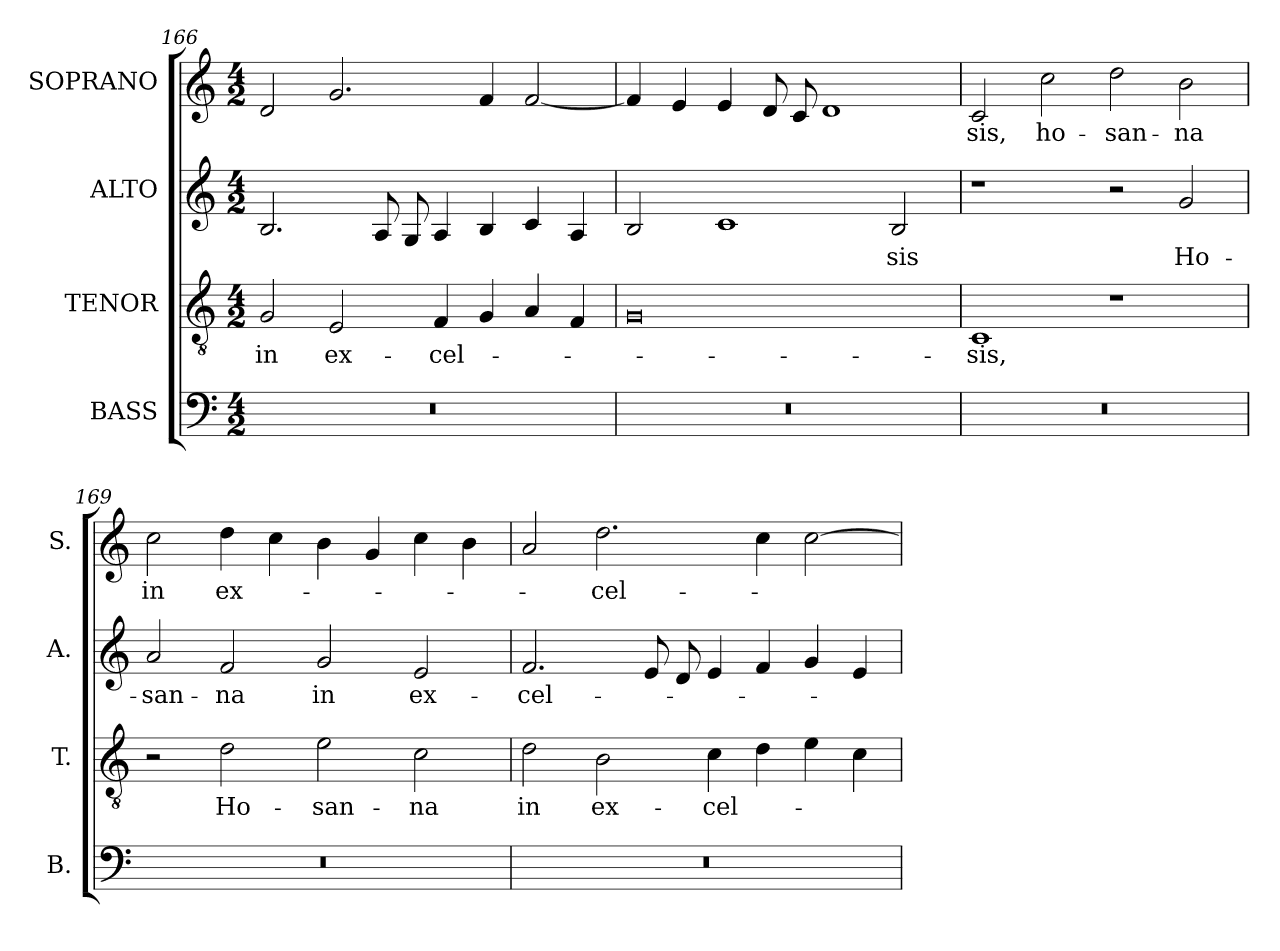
**kern	**kern	**text	**kern	**text	**kern	**text
*part4	*part3	*part3	*part2	*part2	*part1	*part1
*staff4	*staff3	*staff3	*staff2	*staff2	*staff1	*staff1
*I"BASS	*I"TENOR	*	*I"ALTO	*	*I"SOPRANO	*
*I'B.	*I'T.	*	*I'A.	*	*I'S.	*
*clefF4	*clefGv2	*	*clefG2	*	*clefG2	*
*	*ITrd7c12	*	*	*	*	*
*k[]	*k[]	*	*k[]	*	*k[]	*
*C:	*C:	*	*C:	*	*C:	*
*M4/2	*M4/2	*	*M4/2	*	*M4/2	*
=166	=166	=166	=166	=166	=166	=166
!LO:N:vis=1	!	!	!	!	!	!
!	!	!LO:LY:b:color=#000000	!	!	!	!
0r	2GGi/	in	2.Bi/	.	2di/	.
!	!	!LO:LY:b:color=#000000	!	!	!	!
.	2EEi/	ex-	.	.	2.gi/	.
.	.	.	8Ai/	.	.	.
.	.	.	8Gi/	.	.	.
!	!	!LO:LY:b:color=#000000	!	!	!	!
.	4FFi/	-cel-	4Ai/	.	.	.
.	4GGi/	.	4Bi/	.	4fi/	.
.	4AAi/	.	4ci/	.	[2fi/	.
.	4FFi/	.	4Ai/	.	.	.
!!LO:LB:g=z
=167	=167	=167	=167	=167	=167	=167
!LO:N:vis=1	!	!	!	!	!	!
0r	0GGi	.	2Bi/	.	4fi/]	.
.	.	.	.	.	4ei/	.
.	.	.	1ci	.	4ei/	.
.	.	.	.	.	8di/	.
.	.	.	.	.	8ci/	.
.	.	.	.	.	1di	.
!	!	!	!	!LO:LY:b:color=#000000	!	!
.	.	.	2Bi/	-sis	.	.
=168	=168	=168	=168	=168	=168	=168
!LO:N:vis=1	!	!	!	!	!	!
!	!	!LO:LY:b:color=#000000	!	!	!	!
!	!	!	!	!	!	!LO:LY:b:color=#000000
0r	1CCi	-sis,	1r	.	2ci/	-sis,
!	!	!	!	!	!	!LO:LY:b:color=#000000
.	.	.	.	.	2cci\	ho-
!	!	!	!	!	!	!LO:LY:b:color=#000000
.	1r	.	2r	.	2ddi\	-san-
!	!	!	!	!LO:LY:b:color=#000000	!	!
!	!	!	!	!	!	!LO:LY:b:color=#000000
.	.	.	2gi/	Ho-	2bi\	-na
=169	=169	=169	=169	=169	=169	=169
!LO:N:vis=1	!	!	!	!	!	!
!	!	!	!	!LO:LY:b:color=#000000	!	!
!	!	!	!	!	!	!LO:LY:b:color=#000000
0r	2r	.	2ai/	-san-	2cci\	in
!	!	!LO:LY:b:color=#000000	!	!	!	!
!	!	!	!	!LO:LY:b:color=#000000	!	!
!	!	!	!	!	!	!LO:LY:b:color=#000000
.	2Di\	Ho-	2fi/	-na	4ddi\	ex-
.	.	.	.	.	4cci\	.
!	!	!LO:LY:b:color=#000000	!	!	!	!
!	!	!	!	!LO:LY:b:color=#000000	!	!
.	2Ei\	-san-	2gi/	in	4bi\	.
.	.	.	.	.	4gi/	.
!	!	!LO:LY:b:color=#000000	!	!	!	!
!	!	!	!	!LO:LY:b:color=#000000	!	!
.	2Ci\	-na	2ei/	ex-	4cci\	.
.	.	.	.	.	4bi\	.
=170	=170	=170	=170	=170	=170	=170
!LO:N:vis=1	!	!	!	!	!	!
!	!	!LO:LY:b:color=#000000	!	!	!	!
!	!	!	!	!LO:LY:b:color=#000000	!	!
0r	2Di\	in	2.fi/	-cel-	2ai/	.
!	!	!LO:LY:b:color=#000000	!	!	!	!
!	!	!	!	!	!	!LO:LY:b:color=#000000
.	2BBi\	ex-	.	.	2.ddi\	-cel-
.	.	.	8ei/	.	.	.
.	.	.	8di/	.	.	.
!	!	!LO:LY:b:color=#000000	!	!	!	!
.	4Ci\	-cel-	4ei/	.	.	.
.	4Di\	.	4fi/	.	4cci\	.
.	4Ei\	.	4gi/	.	[2cci\	.
.	4Ci\	.	4ei/	.	.	.
=	=	=	=	=	=	=
*-	*-	*-	*-	*-	*-	*-
